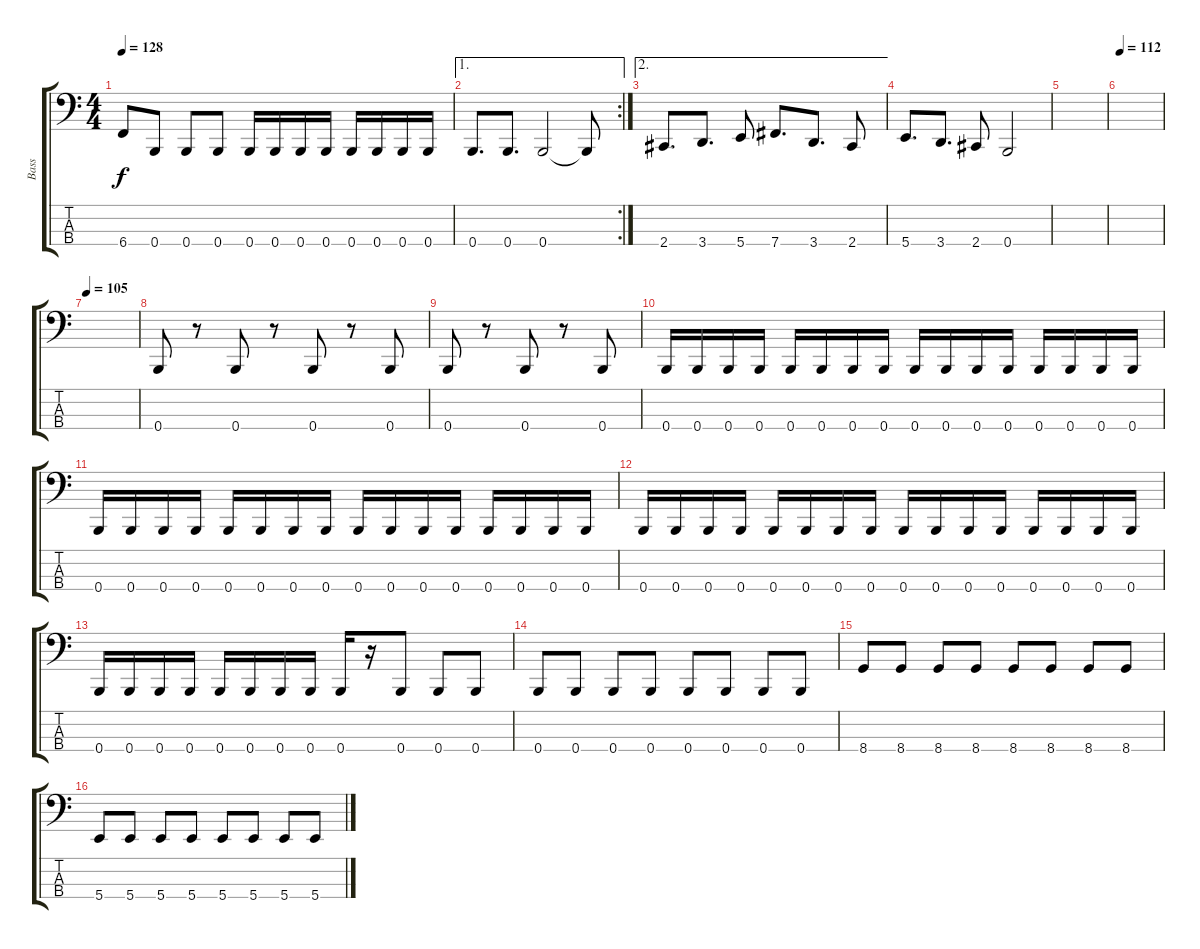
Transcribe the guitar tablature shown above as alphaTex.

\track ("Bass" "Bass") {instrument electricbassfinger}
\staff {score tabs}
\tuning (E2 B1 Gb1 B0) {hide}
\ts (4 4)
\tempo 128
\clef f4
\ks c
6.4.8{dy f} 0.4.8 0.4.8 0.4.8 0.4.16 0.4.16 0.4.16 0.4.16 0.4.16 0.4.16 0.4.16 0.4.16 |
\ae 1
\rc 2
0.4.8{d} 0.4.8{d} 0.4.2 0.4{t}.8 |
\ae 2
2.4.8{d} 3.4.8{d} 5.4.8 7.4.8{d} 3.4.8{d} 2.4.8 |
5.4.8{d} 3.4.8{d} 2.4.8 0.4.2 |
|
\tempo 112
|
\tempo 105
|
0.4.8 r.8 0.4.8 r.8 0.4.8 r.8 0.4.8 |
0.4.8 r.8 0.4.8 r.8 0.4.8 |
0.4.16 0.4.16 0.4.16 0.4.16 0.4.16 0.4.16 0.4.16 0.4.16 0.4.16 0.4.16 0.4.16 0.4.16 0.4.16 0.4.16 0.4.16 0.4.16 |
0.4.16 0.4.16 0.4.16 0.4.16 0.4.16 0.4.16 0.4.16 0.4.16 0.4.16 0.4.16 0.4.16 0.4.16 0.4.16 0.4.16 0.4.16 0.4.16 |
0.4.16 0.4.16 0.4.16 0.4.16 0.4.16 0.4.16 0.4.16 0.4.16 0.4.16 0.4.16 0.4.16 0.4.16 0.4.16 0.4.16 0.4.16 0.4.16 |
0.4.16 0.4.16 0.4.16 0.4.16 0.4.16 0.4.16 0.4.16 0.4.16 0.4.16 r.16 0.4.8 0.4.8 0.4.8 |
0.4.8 0.4.8 0.4.8 0.4.8 0.4.8 0.4.8 0.4.8 0.4.8 |
8.4.8 8.4.8 8.4.8 8.4.8 8.4.8 8.4.8 8.4.8 8.4.8 |
5.4.8 5.4.8 5.4.8 5.4.8 5.4.8 5.4.8 5.4.8 5.4.8
